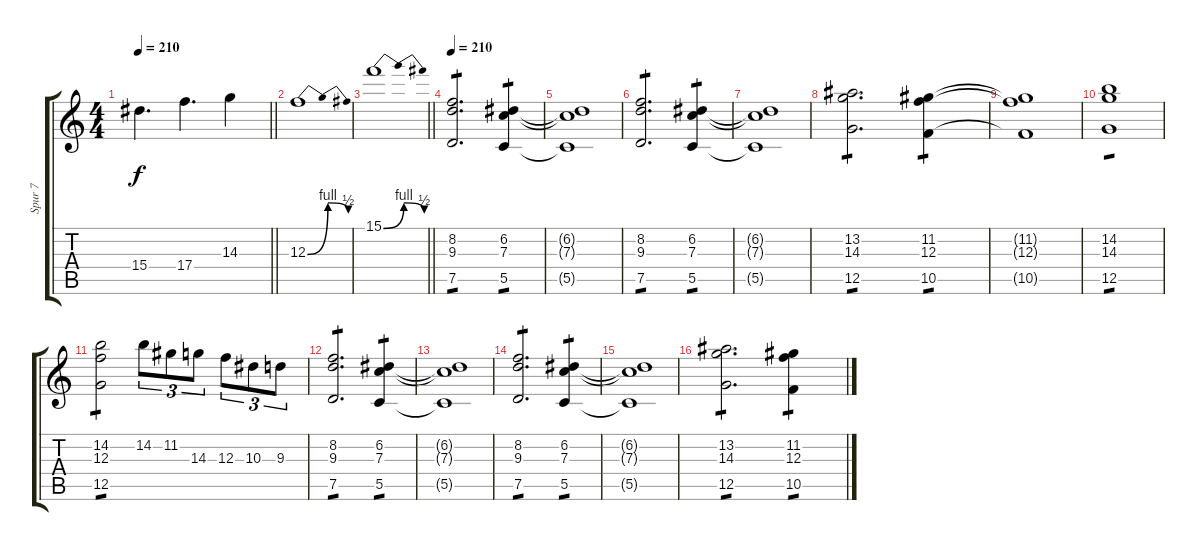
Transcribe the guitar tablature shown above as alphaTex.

\track ("Spur 7" "Spur 7") {instrument distortionguitar}
\staff {score tabs}
\tuning (D4 A3 F3 C3 G2 C2) {hide}
\ts (4 4)
\tempo 210
\clef g2
\barLineRight lightlight
\ks c
15.4.4{d dy f} 17.4.4{d} 14.3.4 |
12.3{be (bendrelease 0 0 15 4 45 4 60 2)}.1 |
\barLineRight lightlight
15.1{be (bendrelease 0 0 15 4 50 4 60 2)}.1 |
\tempo 210
(8.2 9.3 7.5).2{d tp 1 balance 16} (6.2 7.3 5.5).4{tp 1} |
(6.2{t} 7.3{t} 5.5{t}).1 |
(8.2 9.3 7.5).2{d tp 1} (6.2 7.3 5.5).4{tp 1} |
(6.2{t} 7.3{t} 5.5{t}).1 |
(13.2 14.3 12.5).2{d tp 1} (11.2 12.3 10.5).4{tp 1} |
(11.2{t} 12.3{t} 10.5{t}).1 |
(14.2 14.3 12.5).1{tp 1} |
(14.2 12.3 12.5).2{tp 1} 14.2.8{tu (3 2)} 11.2.8{tu (3 2)} 14.3.8{tu (3 2)} 12.3.8{tu (3 2)} 10.3.8{tu (3 2)} 9.3.8{tu (3 2)} |
(8.2 9.3 7.5).2{d tp 1} (6.2 7.3 5.5).4{tp 1} |
(6.2{t} 7.3{t} 5.5{t}).1 |
(8.2 9.3 7.5).2{d tp 1} (6.2 7.3 5.5).4{tp 1} |
(6.2{t} 7.3{t} 5.5{t}).1 |
(13.2 14.3 12.5).2{d tp 1} (11.2 12.3 10.5).4{tp 1}
